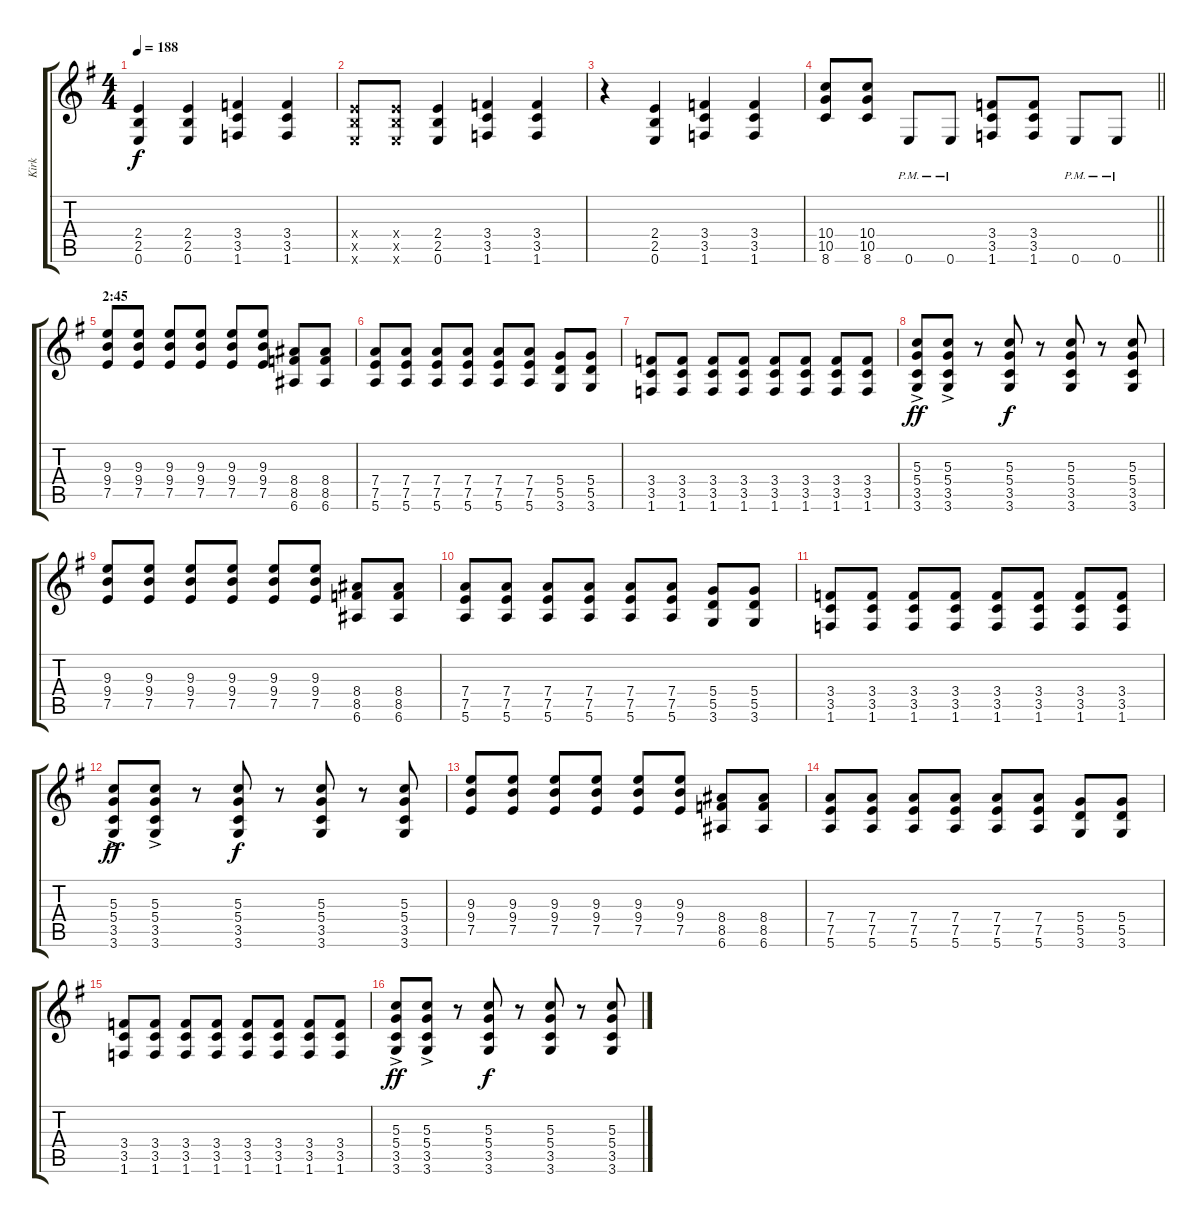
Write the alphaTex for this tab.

\track ("Kirk" "Kirk") {instrument distortionguitar}
\staff {score tabs}
\tuning (E4 B3 G3 D3 A2 E2) {hide}
\ts (4 4)
\tempo 188
\clef g2
\ks eminor
(2.4 2.5 0.6).4{dy f} (2.4 2.5 0.6).4 (3.4 3.5 1.6).4 (3.4 3.5 1.6).4 |
(2.4{x} 2.5{x} 0.6{x}).8 (2.4{x} 2.5{x} 0.6{x}).8 (2.4 2.5 0.6).4 (3.4 3.5 1.6).4 (3.4 3.5 1.6).4 |
r.4 (2.4 2.5 0.6).4 (3.4 3.5 1.6).4 (3.4 3.5 1.6).4 |
\barLineRight lightlight
(10.4 10.5 8.6).8 (10.4 10.5 8.6).8 0.6{pm}.8 0.6{pm}.8 (3.4 3.5 1.6).8 (3.4 3.5 1.6).8 0.6{pm}.8 0.6{pm}.8 |
\section ("" "2:45")
(9.3 9.4 7.5).8 (9.3 9.4 7.5).8 (9.3 9.4 7.5).8 (9.3 9.4 7.5).8 (9.3 9.4 7.5).8 (9.3 9.4 7.5).8 (8.4 8.5 6.6).8 (8.4 8.5 6.6).8 |
(7.4 7.5 5.6).8 (7.4 7.5 5.6).8 (7.4 7.5 5.6).8 (7.4 7.5 5.6).8 (7.4 7.5 5.6).8 (7.4 7.5 5.6).8 (5.4 5.5 3.6).8 (5.4 5.5 3.6).8 |
(3.4 3.5 1.6).8 (3.4 3.5 1.6).8 (3.4 3.5 1.6).8 (3.4 3.5 1.6).8 (3.4 3.5 1.6).8 (3.4 3.5 1.6).8 (3.4 3.5 1.6).8 (3.4 3.5 1.6).8 |
(5.3{ac} 5.4 3.5 3.6).8{dy ff} (5.3{ac} 5.4 3.5 3.6).8 r.8 (5.3 5.4 3.5 3.6).8{dy f} r.8 (5.3 5.4 3.5 3.6).8 r.8 (5.3 5.4 3.5 3.6).8 |
(9.3 9.4 7.5).8 (9.3 9.4 7.5).8 (9.3 9.4 7.5).8 (9.3 9.4 7.5).8 (9.3 9.4 7.5).8 (9.3 9.4 7.5).8 (8.4 8.5 6.6).8 (8.4 8.5 6.6).8 |
(7.4 7.5 5.6).8 (7.4 7.5 5.6).8 (7.4 7.5 5.6).8 (7.4 7.5 5.6).8 (7.4 7.5 5.6).8 (7.4 7.5 5.6).8 (5.4 5.5 3.6).8 (5.4 5.5 3.6).8 |
(3.4 3.5 1.6).8 (3.4 3.5 1.6).8 (3.4 3.5 1.6).8 (3.4 3.5 1.6).8 (3.4 3.5 1.6).8 (3.4 3.5 1.6).8 (3.4 3.5 1.6).8 (3.4 3.5 1.6).8 |
(5.3{ac} 5.4 3.5 3.6).8{dy ff} (5.3{ac} 5.4 3.5 3.6).8 r.8 (5.3 5.4 3.5 3.6).8{dy f} r.8 (5.3 5.4 3.5 3.6).8 r.8 (5.3 5.4 3.5 3.6).8 |
(9.3 9.4 7.5).8 (9.3 9.4 7.5).8 (9.3 9.4 7.5).8 (9.3 9.4 7.5).8 (9.3 9.4 7.5).8 (9.3 9.4 7.5).8 (8.4 8.5 6.6).8 (8.4 8.5 6.6).8 |
(7.4 7.5 5.6).8 (7.4 7.5 5.6).8 (7.4 7.5 5.6).8 (7.4 7.5 5.6).8 (7.4 7.5 5.6).8 (7.4 7.5 5.6).8 (5.4 5.5 3.6).8 (5.4 5.5 3.6).8 |
(3.4 3.5 1.6).8 (3.4 3.5 1.6).8 (3.4 3.5 1.6).8 (3.4 3.5 1.6).8 (3.4 3.5 1.6).8 (3.4 3.5 1.6).8 (3.4 3.5 1.6).8 (3.4 3.5 1.6).8 |
(5.3{ac} 5.4 3.5 3.6).8{dy ff} (5.3{ac} 5.4 3.5 3.6).8 r.8 (5.3 5.4 3.5 3.6).8{dy f} r.8 (5.3 5.4 3.5 3.6).8 r.8 (5.3 5.4 3.5 3.6).8
